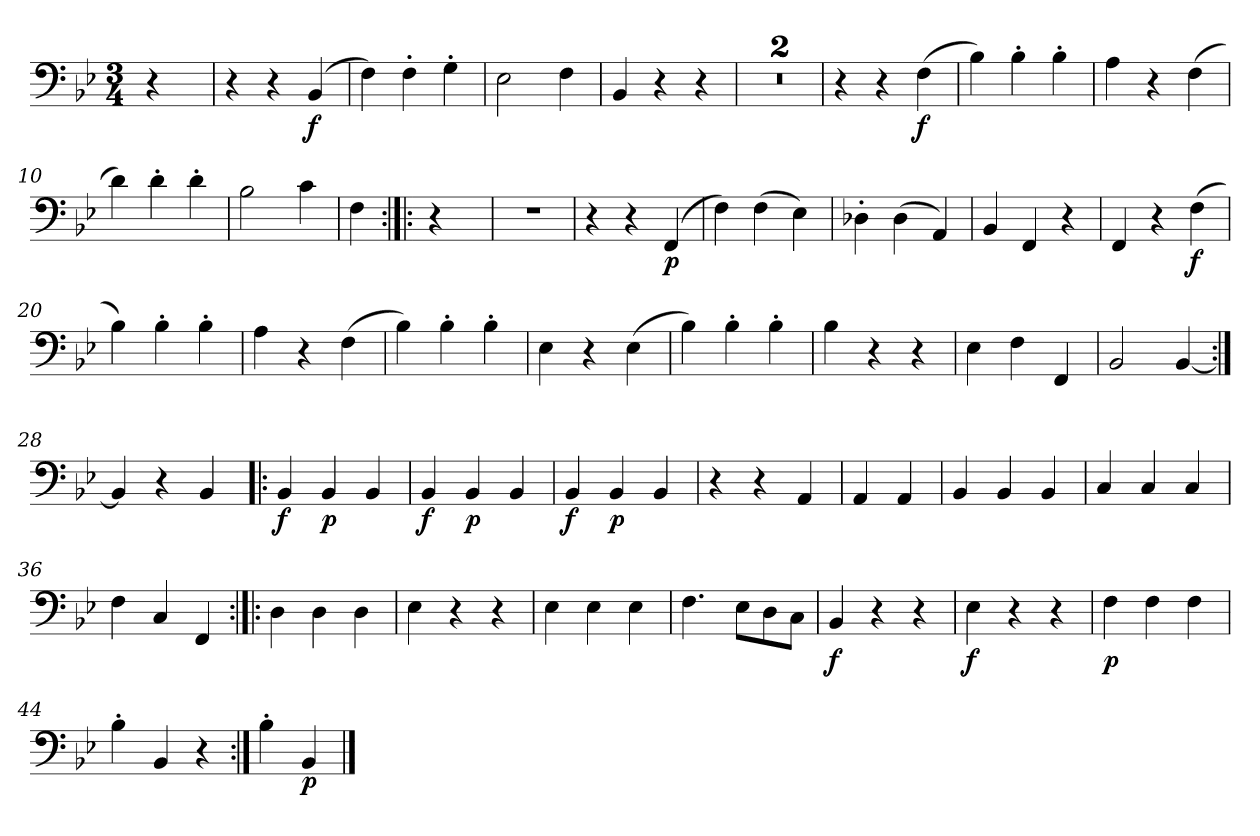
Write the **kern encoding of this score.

**kern	**dynam
*part1	*part1
*staff1	*staff1
*clefF4	*
*k[b-e-]	*
*B-:	*
*M3/4	*
=	=
4r	.
=1	=1
4r	.
4r	.
(>4BB-	f
=2	=2
4F)	.
4F'	.
4G'	.
=3	=3
2E-	.
4F	.
=4	=4
4BB-	.
4r	.
4r	.
=5	=5
2.r	.
=6	=6
2.r	.
=7	=7
4r	.
4r	.
(>4F	f
=8	=8
4B-)	.
4B-'	.
4B-'	.
=9	=9
4A	.
4r	.
(>4F	.
=10	=10
4d)	.
4d'	.
4d'	.
=11	=11
2B-	.
4c	.
=12	=12
4F	.
=13:|!|:	=13:|!|:
4r	.
=14	=14
2.r	.
=15	=15
4r	.
4r	.
(>4FF	p
=16	=16
4F)	.
(>4F	.
4E-)	.
=17	=17
4D-X'	.
(>4D-	.
4AA)	.
=18	=18
4BB-	.
4FF	.
4r	.
=19	=19
4FF	.
4r	.
(>4F	f
=20	=20
4B-)	.
4B-'	.
4B-'	.
=21	=21
4A	.
4r	.
(>4F	.
=22	=22
4B-)	.
4B-'	.
4B-'	.
=23	=23
4E-	.
4r	.
(>4E-	.
=24	=24
4B-)	.
4B-'	.
4B-'	.
=25	=25
4B-	.
4r	.
4r	.
=26	=26
4E-	.
4F	.
4FF	.
=27	=27
2BB-	.
[4BB-	.
=28:|!	=28:|!
4BB-]	.
4r	.
4BB-	.
=29!|:	=29!|:
4BB-	f
4BB-	p
4BB-	.
=30	=30
4BB-	f
4BB-	p
4BB-	.
=31	=31
4BB-	f
4BB-	p
4BB-	.
=32	=32
4r	.
4r	.
4AA	.
=33	=33
4AA	.
4AA	.
=34	=34
4BB-	.
4BB-	.
4BB-	.
=35	=35
4C	.
4C	.
4C	.
=36	=36
4F	.
4C	.
4FF	.
=37:|!|:	=37:|!|:
4D	.
4D	.
4D	.
=38	=38
4E-	.
4r	.
4r	.
=39	=39
4E-	.
4E-	.
4E-	.
=40	=40
4.F	.
8E-L	.
8D	.
8CJ	.
=41	=41
4BB-	f
4r	.
4r	.
=42	=42
4E-	f
4r	.
4r	.
=43	=43
4F	p
4F	.
4F	.
=44	=44
4B-'	.
4BB-	.
4r	.
=45:|!	=45:|!
4B-'	.
4BB-	p
==	==
*-	*-
